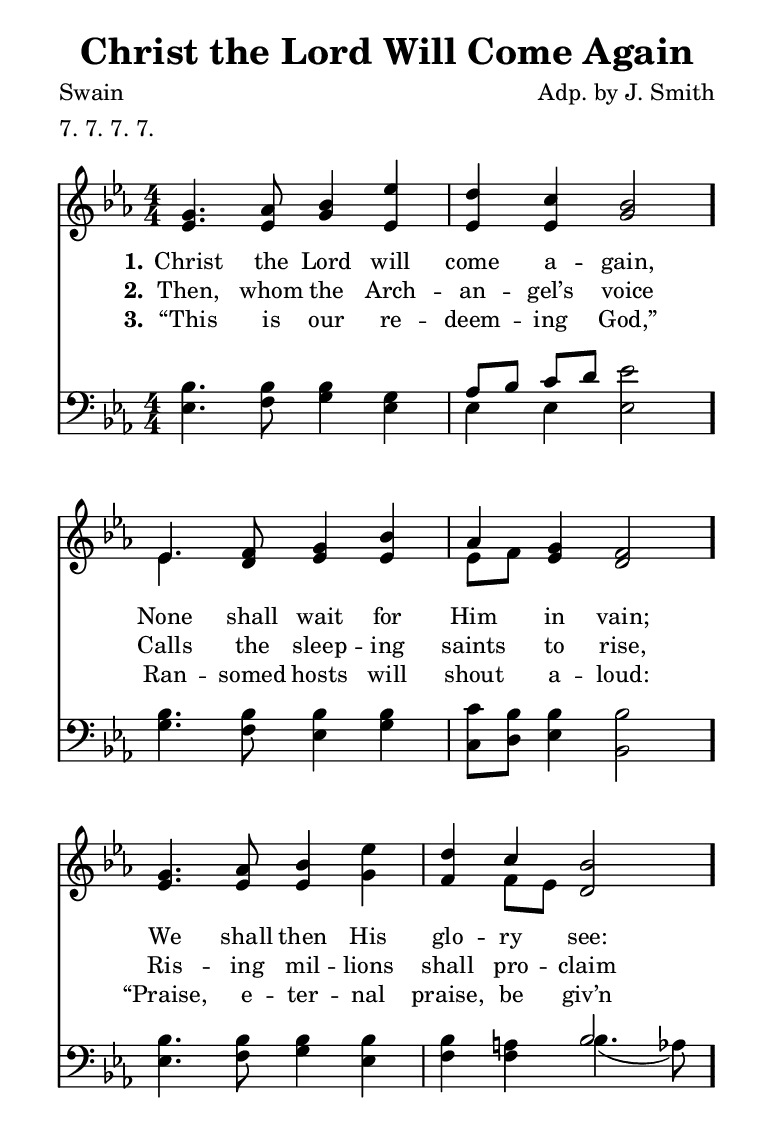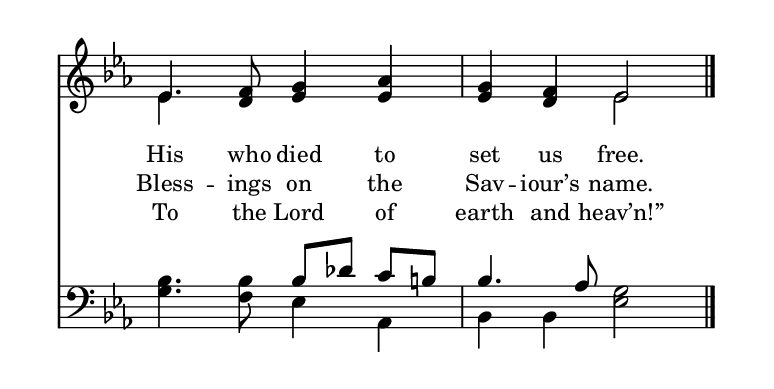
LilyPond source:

\include "common/global.ily"
\paper {
  \include "common/paper.ily"
  ragged-bottom = ##t
  page-count = #(cond (is-eogsized 2) (#t #f))
}

\header{
  hymnnumber = "232"
  title = "Christ the Lord Will Come Again"
  tunename = "Innocents"
  meter = "7. 7. 7. 7."
  poet = "Swain"
  composer = "Adp. by J. Smith"
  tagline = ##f
}

global = {
  \include "common/overrides.ily"
  \override Staff.TimeSignature.style = #'numbered
  \time 4/4
  \override Score.MetronomeMark.transparent = ##t % hide all fermata changes too
  \tempo 4=80
  \key ees \major
  \autoBeamOff
}

notesSoprano = {
\global
\relative c'' {

  g4. aes8 bes4 ees | d c bes2 |
  ees,4. f8 g4 bes | aes g f2 |
  g4. aes8 bes4 ees | d c bes2 |
  ees,4. f8 g4 aes | g f ees2 |

  \bar "|."

}
}

notesAlto = {
\global
\relative e' {

  ees4. ees8 g4 ees | ees ees g2 |
  ees4. d8 ees4 ees | ees8[ f] ees4 d2 |
  ees4. ees8 ees4 g | f f8[ ees] d2 |
  ees4. d8 ees4 ees | ees d ees2 |

}
}

notesTenor = {
\global
\relative a {

  bes4. bes8 bes4 g | aes8[ bes] c[ d] ees2 |
  bes4. bes8 bes4 bes | c8[ bes] bes4 bes2 |
  bes4. bes8 bes4 bes | bes a bes2 |
  bes4. bes8 bes8[ des] c[ b] | bes4. aes8 g2 |

}
}

notesBass = {
\global
\relative f {

  ees4. f8 g4 ees | ees ees ees2 |
  g4. f8 ees4 g | c,8[ d] ees4 bes2 |
  ees4. f8 g4 ees | f f bes4.( aes8) |
  g4. f8 ees4 aes, | bes bes ees2 |

}
}

wordsA = \lyricmode {
\set stanza = "1."

Christ the Lord will come a -- gain, \bar "."
None shall wait for Him in vain; \bar "."
We shall then His glo -- ry see: \bar "."
His who died to set us free. \bar "."

}

wordsB = \lyricmode {
\set stanza = "2."

Then, whom the Arch -- an -- gel’s voice
Calls the sleep -- ing saints to rise,
Ris -- ing mil -- lions shall pro -- claim
Bless -- ings on the Sav -- iour’s name.

}

wordsC = \lyricmode {
\set stanza = "3."

“This is our re -- deem -- ing God,”
Ran -- somed hosts will shout a -- loud:
“Praise, e -- ter -- nal praise, be giv’n
To the Lord of earth and heav’n!”

}

\score {
  \context ChoirStaff <<
    \context Staff = upper <<
      \set Staff.autoBeaming = ##f
      \set ChoirStaff.systemStartDelimiter = #'SystemStartBar
      \set ChoirStaff.printPartCombineTexts = ##f
      \partcombine #'(2 . 9) \notesSoprano \notesAlto
      \context NullVoice = sopranos { \voiceOne << \notesSoprano >> }
      \context NullVoice = altos { \voiceTwo << \notesAlto >> }
      \context Lyrics = one   \lyricsto sopranos \wordsA
      \context Lyrics = two   \lyricsto sopranos \wordsB
      \context Lyrics = three \lyricsto sopranos \wordsC
    >>
    \context Staff = men <<
      \set Staff.autoBeaming = ##f
      \clef bass
      \set ChoirStaff.printPartCombineTexts = ##f
      \partcombine #'(2 . 9) \notesTenor \notesBass
      \context NullVoice = tenors { \voiceOne << \notesTenor >> }
      \context NullVoice = basses { \voiceTwo << \notesBass >> }
    >>
  >>
  \layout {
    \include "common/layout.ily"
  }
  \midi{
    \include "common/midi.ily"
  }
}

\version "2.19.49"  % necessary for upgrading to future LilyPond versions.

% vi:set et ts=2 sw=2 ai nocindent syntax=lilypond:
